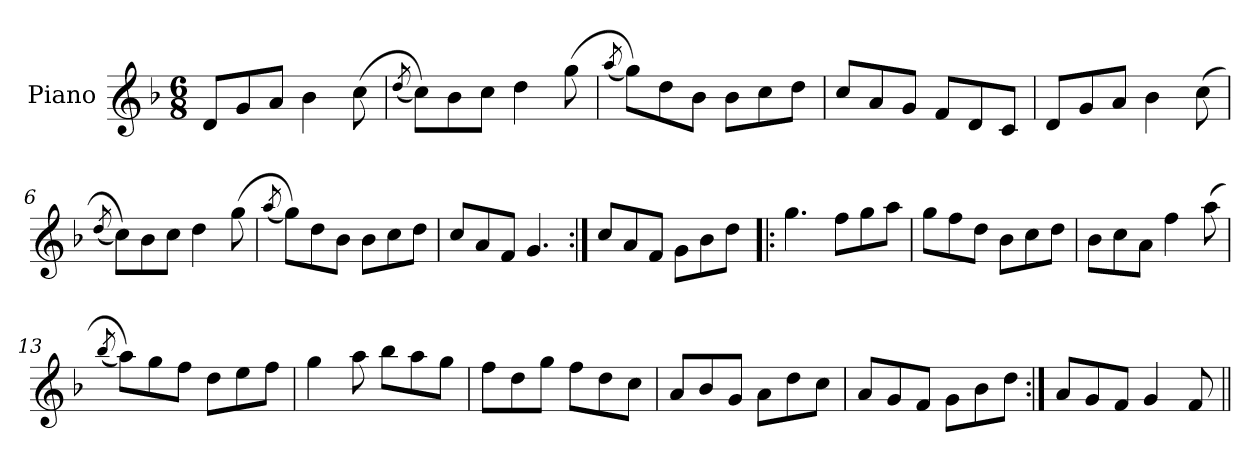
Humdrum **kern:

**kern
*part1
*staff1
*I"Piano
*I'Pno
*clefG2
*k[b-]
*M6/8
=1
8d/L
8g/
8a/J
4b-\
(8cc\
=2
(8qdd/
8cc\L))
8b-\
8cc\J
4dd\
(8gg\
=3
(8qaa/
8gg\L))
8dd\
8b-\J
8b-\L
8cc\
8dd\J
=4
8cc/L
8a/
8g/J
8f/L
8d/
8c/J
=5
8d/L
8g/
8a/J
4b-\
(8cc\
=6
(8qdd/
8cc\L))
8b-\
8cc\J
4dd\
(8gg\
!!LO:LB:g=z
=7
(8qaa/
8gg\L))
8dd\
8b-\J
8b-\L
8cc\
8dd\J
=8
8cc/L
8a/
8f/J
4.g/
=9:|!
8cc/L
8a/
8f/J
8g\L
8b-\
8dd\J
=10!|:
4.gg\
8ff\L
8gg\
8aa\J
=11
8gg\L
8ff\
8dd\J
8b-\L
8cc\
8dd\J
=12
8b-\L
8cc\
8a\J
4ff\
(8aa\
!!LO:LB:g=z
=13
(8qbb-/
8aa\L))
8gg\
8ff\J
8dd\L
8ee\
8ff\J
=14
4gg\
8aa\
8bb-\L
8aa\
8gg\J
=15
8ff\L
8dd\
8gg\J
8ff\L
8dd\
8cc\J
=16
8a/L
8b-/
8g/J
8a\L
8dd\
8cc\J
=17
8a/L
8g/
8f/J
8g\L
8b-\
8dd\J
=18:|!
8a/L
8g/
8f/J
4g/
8f/
=||
*-
